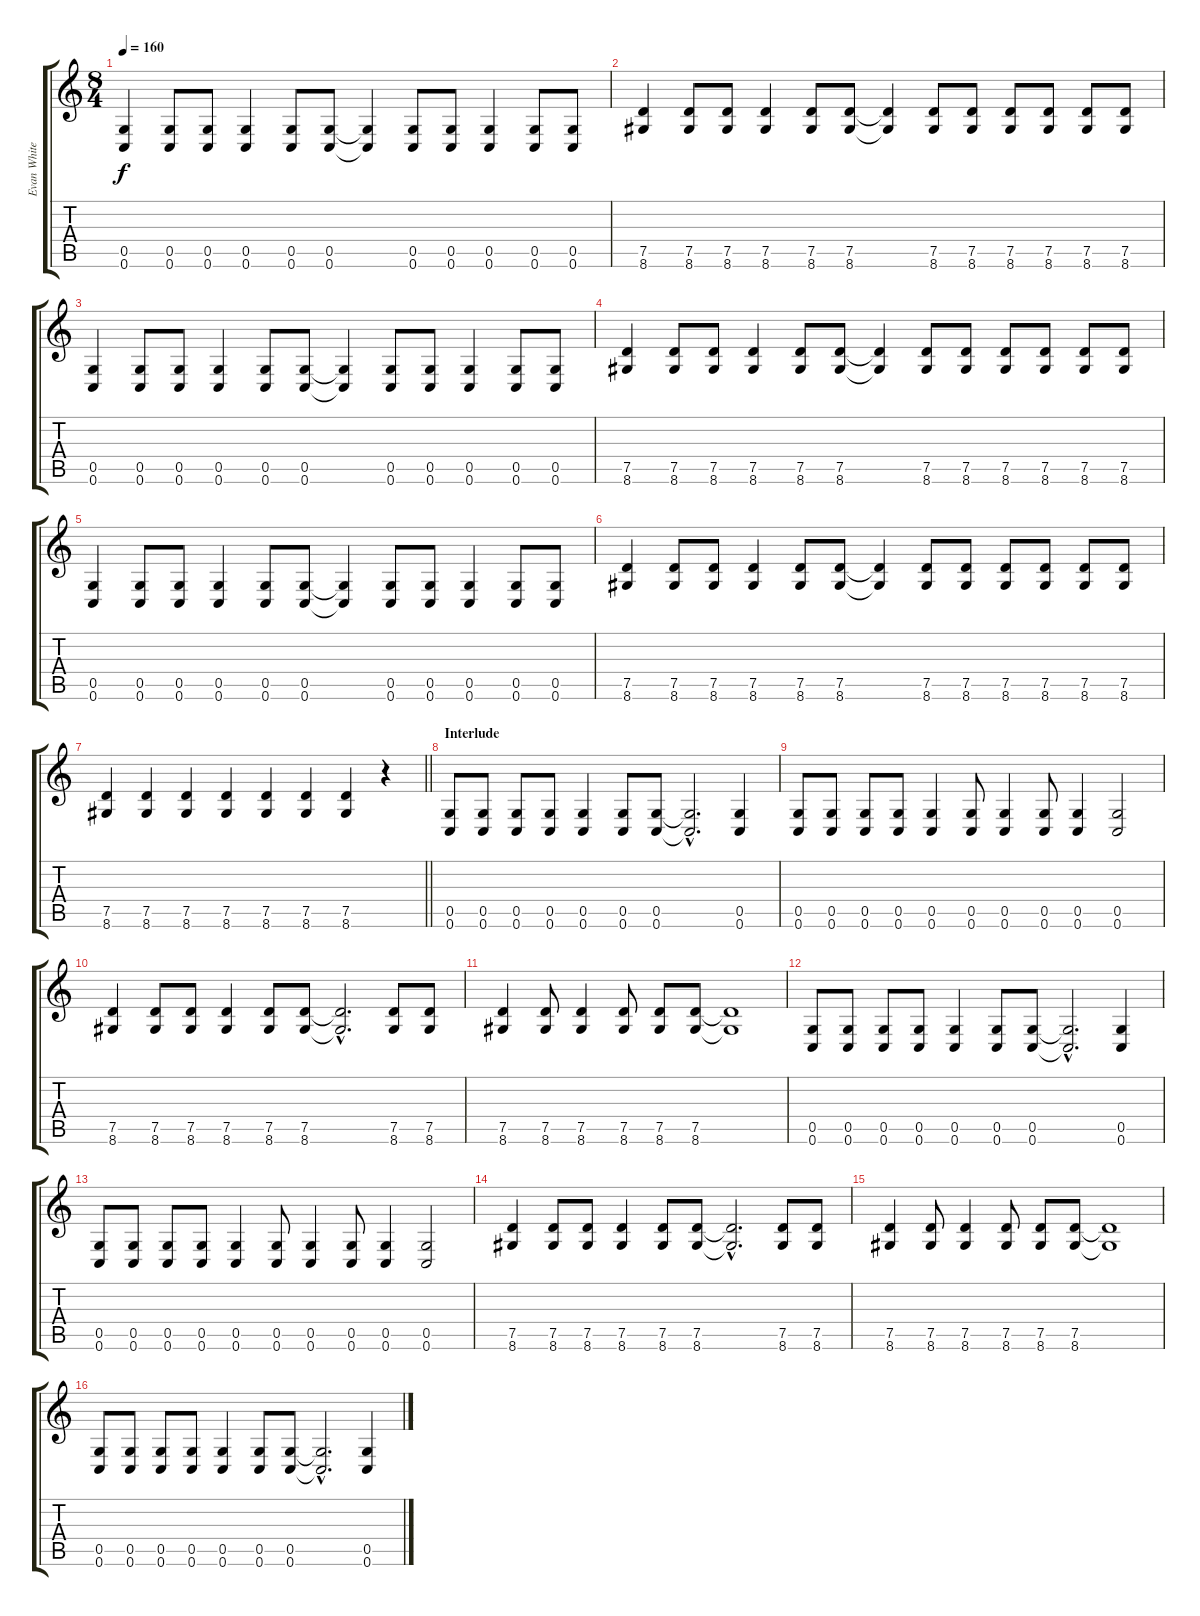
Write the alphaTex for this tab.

\track ("Evan White Gtr.1" "Evan White") {instrument distortionguitar}
\staff {score tabs}
\tuning (D4 A3 F3 C3 G2 C2) {hide}
\ts (8 4)
\tempo 160
\clef g2
\ks c
(0.5 0.6).4{dy f} (0.5 0.6).8 (0.5 0.6).8 (0.5 0.6).4 (0.5 0.6).8 (0.5 0.6).8 (0.5{t} 0.6{t}).4 (0.5 0.6).8 (0.5 0.6).8 (0.5 0.6).4 (0.5 0.6).8 (0.5 0.6).8 |
(7.5 8.6).4 (7.5 8.6).8 (7.5 8.6).8 (7.5 8.6).4 (7.5 8.6).8 (7.5 8.6).8 (7.5{t} 8.6{t}).4 (7.5 8.6).8 (7.5 8.6).8 (7.5 8.6).8 (7.5 8.6).8 (7.5 8.6).8 (7.5 8.6).8 |
(0.5 0.6).4 (0.5 0.6).8 (0.5 0.6).8 (0.5 0.6).4 (0.5 0.6).8 (0.5 0.6).8 (0.5{t} 0.6{t}).4 (0.5 0.6).8 (0.5 0.6).8 (0.5 0.6).4 (0.5 0.6).8 (0.5 0.6).8 |
(7.5 8.6).4 (7.5 8.6).8 (7.5 8.6).8 (7.5 8.6).4 (7.5 8.6).8 (7.5 8.6).8 (7.5{t} 8.6{t}).4 (7.5 8.6).8 (7.5 8.6).8 (7.5 8.6).8 (7.5 8.6).8 (7.5 8.6).8 (7.5 8.6).8 |
(0.5 0.6).4 (0.5 0.6).8 (0.5 0.6).8 (0.5 0.6).4 (0.5 0.6).8 (0.5 0.6).8 (0.5{t} 0.6{t}).4 (0.5 0.6).8 (0.5 0.6).8 (0.5 0.6).4 (0.5 0.6).8 (0.5 0.6).8 |
(7.5 8.6).4 (7.5 8.6).8 (7.5 8.6).8 (7.5 8.6).4 (7.5 8.6).8 (7.5 8.6).8 (7.5{t} 8.6{t}).4 (7.5 8.6).8 (7.5 8.6).8 (7.5 8.6).8 (7.5 8.6).8 (7.5 8.6).8 (7.5 8.6).8 |
\barLineRight lightlight
(7.5 8.6).4 (7.5 8.6).4 (7.5 8.6).4 (7.5 8.6).4 (7.5 8.6).4 (7.5 8.6).4 (7.5 8.6).4 r.4{instrument acousticguitarnylon} |
\section ("" "Interlude")
(0.5 0.6).8 (0.5 0.6).8 (0.5 0.6).8 (0.5 0.6).8 (0.5 0.6).4 (0.5 0.6).8 (0.5 0.6).8 (0.5{hac t} 0.6{hac t}).2{d} (0.5 0.6).4 |
(0.5 0.6).8 (0.5 0.6).8 (0.5 0.6).8 (0.5 0.6).8 (0.5 0.6).4 (0.5 0.6).8 (0.5 0.6).4 (0.5 0.6).8 (0.5 0.6).4 (0.5 0.6).2 |
(7.5 8.6).4 (7.5 8.6).8 (7.5 8.6).8 (7.5 8.6).4 (7.5 8.6).8 (7.5 8.6).8 (7.5{hac t} 8.6{hac t}).2{d} (7.5 8.6).8 (7.5 8.6).8 |
(7.5 8.6).4 (7.5 8.6).8 (7.5 8.6).4 (7.5 8.6).8 (7.5 8.6).8 (7.5 8.6).8 (7.5{t} 8.6{t}).1 |
(0.5 0.6).8 (0.5 0.6).8 (0.5 0.6).8 (0.5 0.6).8 (0.5 0.6).4 (0.5 0.6).8 (0.5 0.6).8 (0.5{hac t} 0.6{hac t}).2{d} (0.5 0.6).4 |
(0.5 0.6).8 (0.5 0.6).8 (0.5 0.6).8 (0.5 0.6).8 (0.5 0.6).4 (0.5 0.6).8 (0.5 0.6).4 (0.5 0.6).8 (0.5 0.6).4 (0.5 0.6).2 |
(7.5 8.6).4 (7.5 8.6).8 (7.5 8.6).8 (7.5 8.6).4 (7.5 8.6).8 (7.5 8.6).8 (7.5{hac t} 8.6{hac t}).2{d} (7.5 8.6).8 (7.5 8.6).8 |
(7.5 8.6).4 (7.5 8.6).8 (7.5 8.6).4 (7.5 8.6).8 (7.5 8.6).8 (7.5 8.6).8 (7.5{t} 8.6{t}).1 |
(0.5 0.6).8 (0.5 0.6).8 (0.5 0.6).8 (0.5 0.6).8 (0.5 0.6).4 (0.5 0.6).8 (0.5 0.6).8 (0.5{hac t} 0.6{hac t}).2{d} (0.5 0.6).4
